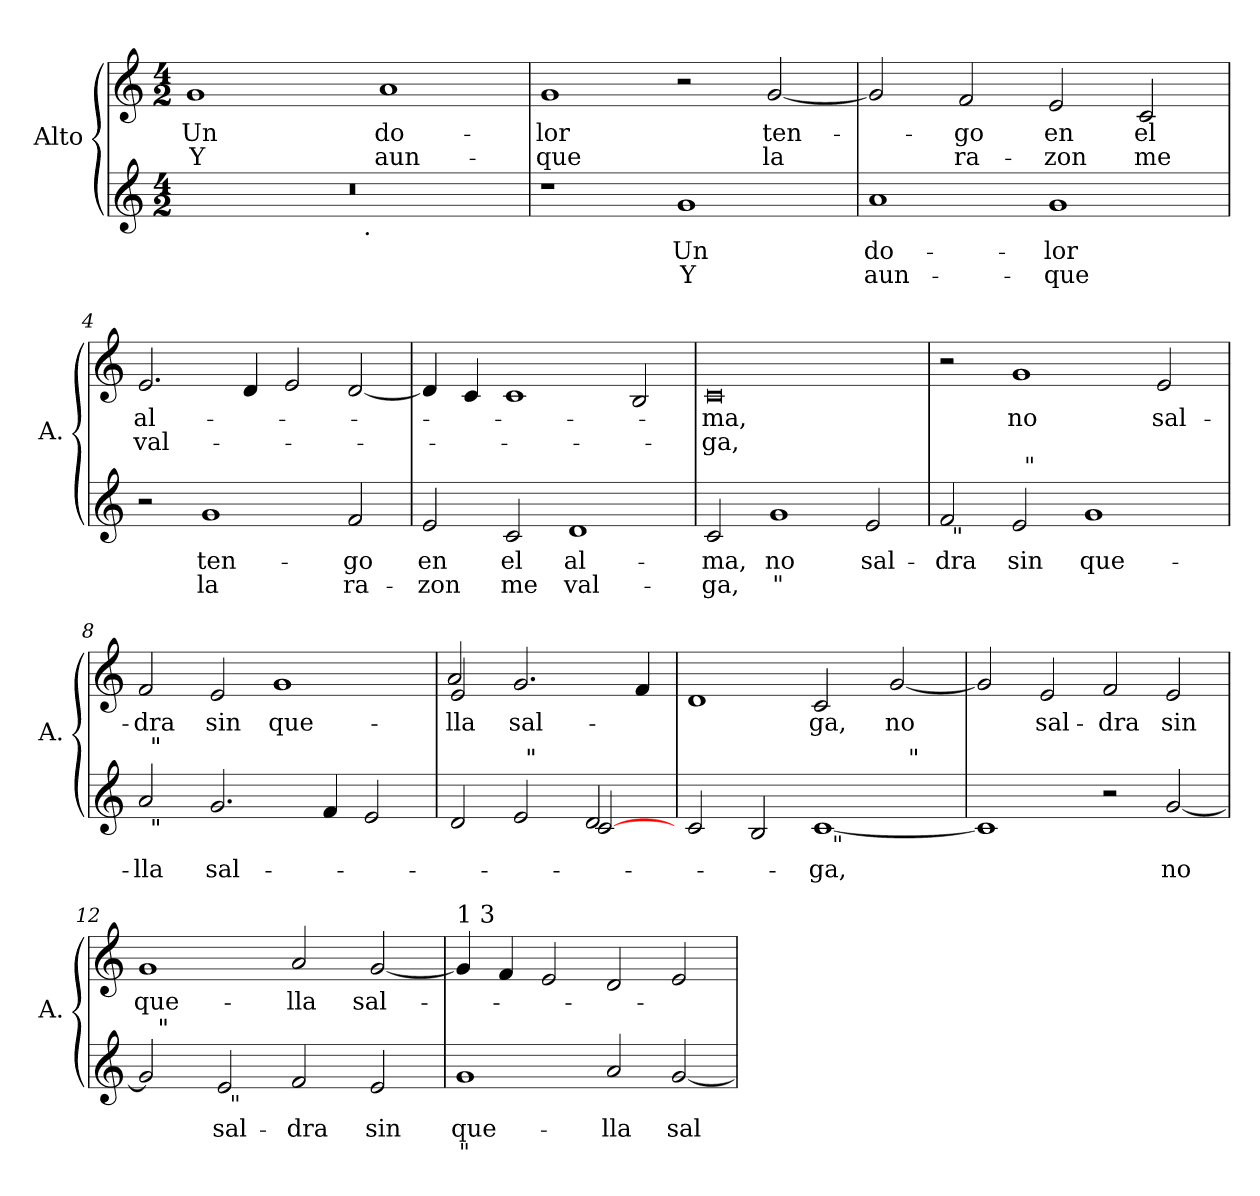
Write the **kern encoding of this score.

**kern	**text	**text	**kern	**text	**text
*part2	*part2	*part2	*part1	*part1	*part1
*staff2	*staff2	*staff2	*staff1	*staff1	*staff1
*I"Alto	*	*	*I"Alto	*	*
*I'A.	*	*	*I'A.	*	*
*clefG2	*	*	*clefG2	*	*
*k[]	*	*	*k[]	*	*
*C:	*	*	*C:	*	*
*M4/2	*	*	*M4/2	*	*
=1	=1	=1	=1	=1	=1
!	!	!	!	!LO:LY:b	!LO:LY:b
*^	*	*	*	*	*
0r	2ryy	.	.	1g	Un	Y
.	4...ryy	.	.	.	.	.
!	!LO:TX:b:t=.	!	!	!	!	!
.	1ryy	.	.	.	.	.
!	!	!	!	!	!LO:LY:b	!LO:LY:b
.	.	.	.	1a	do-	aun-
.	32ryy	.	.	.	.	.
=2	=2	=2	=2	=2	=2	=2
!	!	!	!	!	!LO:LY:b	!LO:LY:b
*v	*v	*	*	*	*	*
1r	.	.	1g	-lor	-que
!	!LO:LY:b	!LO:LY:b	!	!	!
1g	Un	Y	2r	.	.
!	!	!	!	!LO:LY:b	!LO:LY:b
.	.	.	[<2g/	ten-	la
=3	=3	=3	=3	=3	=3
!	!LO:LY:b	!LO:LY:b	!	!	!
1a	do-	aun-	2g/]	.	.
!	!	!	!	!LO:LY:b	!LO:LY:b
.	.	.	2f/	-go	ra-
!	!LO:LY:b	!LO:LY:b	!	!LO:LY:b	!LO:LY:b
1g	-lor	-que	2e/	en	-zon
!	!	!	!	!LO:LY:b	!LO:LY:b
.	.	.	2c/	el	me
=4	=4	=4	=4	=4	=4
!	!	!	!	!LO:LY:b	!LO:LY:b
2r	.	.	2.e/	al-	val-
!	!LO:LY:b	!LO:LY:b	!	!	!
1g	ten-	la	.	.	.
.	.	.	4d/	.	.
.	.	.	2e/	.	.
!	!LO:LY:b	!LO:LY:b	!	!	!
2f/	-go	ra-	[<2d/	.	.
=5	=5	=5	=5	=5	=5
!	!LO:LY:b	!LO:LY:b	!	!	!
2e/	en	-zon	4d/]	.	.
.	.	.	4c/	.	.
!	!LO:LY:b	!LO:LY:b	!	!	!
2c/	el	me	1c	.	.
!	!LO:LY:b	!LO:LY:b	!	!	!
1d	al-	val-	.	.	.
.	.	.	2B/	.	.
=6	=6	=6	=6	=6	=6
!	!LO:LY:b	!LO:LY:b	!	!LO:LY:b	!LO:LY:b
2c/	-ma,	-ga,	0c	-ma,	-ga,
!	!LO:LY:b	!LO:LY:b	!	!	!
1g	no	"	.	.	.
!	!LO:LY:b	!	!	!	!
2e/	sal-	.	.	.	.
!!LO:LB:g=z
=7	=7	=7	=7	=7	=7
!	!LO:LY:b	!	!	!	!
*^	*	*	*	*	*
*	*^	*	*	*	*	*
2f/	32ryy	2ryy	-dra	.	2r	.	.
!	!LO:TX:b:t="	!	!	!	!	!	!
.	1ryy	.	.	.	.	.	.
!	!	!	!LO:LY:b	!	!	!LO:LY:b	!
2e/	.	32ryy	sin	.	1g	no	.
!	!	!LO:TX:a:t="	!	!	!	!	!
.	.	1ryy	.	.	.	.	.
!	!	!	!LO:LY:b	!	!	!	!
1g	.	.	que-	.	.	.	.
.	2ryy	.	.	.	.	.	.
!	!	!	!	!	!	!LO:LY:b	!
.	.	.	.	.	2e/	sal-	.
.	4...ryy	4...ryy	.	.	.	.	.
=8	=8	=8	=8	=8	=8	=8	=8
!	!	!	!LO:LY:b	!	!	!LO:LY:b	!
*	*v	*v	*	*	*	*	*
2a/	32ryy	-lla	.	2f/	-dra	.
!	!LO:TX:b:t="	!	!	!	!	!
!	!LO:TX:a:t="	!	!	!	!	!
.	1ryy	.	.	.	.	.
!	!	!LO:LY:b	!	!	!LO:LY:b	!
2.g/	.	sal-	.	2e/	sin	.
!	!	!	!	!	!LO:LY:b	!
.	.	.	.	1g	que-	.
.	2ryy	.	.	.	.	.
4f/	.	.	.	.	.	.
2e/	.	.	.	.	.	.
.	4...ryy	.	.	.	.	.
=9	=9	=9	=9	=9	=9	=9
*	*^	*	*	*^	*	*
!	!	!	!	!	!	!	!LO:LY:b	!
2d/	2ryy	1ryy	.	.	2e/	2a/	-lla	.
!	!	!	!	!	!	!	!LO:LY:b	!
32ryy	2e/	.	.	.	1ryy	2.g/	sal-	.
!LO:TX:a:t="	!	!	!	!	!	!	!	!
2ryy	.	.	.	.	.	.	.	.
.	2d/	[<2c/	.	.	.	.	.	.
4...ryy	.	.	.	.	.	.	.	.
.	.	.	.	.	.	4f/	.	.
*	*	*	*	*	*v	*v	*	*
=10	=10	=10	=10	=10	=10	=10	=10
2c/	1ryy	1ryy	.	.	1d	.	.
2B/	.	.	.	.	.	.	.
!	!	!	!LO:LY:b	!	!	!LO:LY:b	!
[<1c	16ryy	2ryy	-ga,	.	2c/	-ga,	.
!	!LO:TX:b:t="	!	!	!	!	!	!
.	2...ryy	.	.	.	.	.	.
!	!	!	!	!	!	!LO:LY:b	!
.	.	16ryy	.	.	[<2g/	no	.
!	!	!LO:TX:a:t="	!	!	!	!	!
.	.	4..ryy	.	.	.	.	.
*v	*v	*v	*	*	*	*	*
=11	=11	=11	=11	=11	=11
1c]	.	.	2g/]	.	.
!	!	!	!	!LO:LY:b	!
.	.	.	2e/	sal-	.
!	!	!	!	!LO:LY:b	!
2r	.	.	2f/	-dra	.
!	!LO:LY:b	!	!	!LO:LY:b	!
[<2g/	no	.	2e/	sin	.
=12	=12	=12	=12	=12	=12
!	!	!	!	!LO:LY:b	!
*^	*	*	*	*	*
*	*^	*	*	*	*	*
2g/]	16ryy	2ryy	.	.	1g	que-	.
!	!LO:TX:a:t="	!	!	!	!	!	!
.	1ryy	.	.	.	.	.	.
!	!	!	!LO:LY:b	!	!	!	!
2e/	.	32ryy	sal-	.	.	.	.
!	!	!LO:TX:b:t="	!	!	!	!	!
.	.	1ryy	.	.	.	.	.
!	!	!	!LO:LY:b	!	!	!LO:LY:b	!
2f/	.	.	-dra	.	2a/	-lla	.
.	2...ryy	.	.	.	.	.	.
!	!	!	!LO:LY:b	!	!	!LO:LY:b	!
2e/	.	.	sin	.	[<2g/	sal-	.
.	.	4...ryy	.	.	.	.	.
!!LO:LB:g=z
=13	=13	=13	=13	=13	=13	=13	=13
!	!	!	!	!	!LO:TX:a:t=1 3	!	!
!	!	!	!LO:LY:b	!LO:LY:b	!	!	!
*v	*v	*v	*	*	*	*	*
1g	que-	"	4g/]	.	.
.	.	.	4f/	.	.
.	.	.	2e/	.	.
!	!LO:LY:b	!	!	!	!
2a/	-lla	.	2d/	.	.
!	!LO:LY:b	!	!	!	!
[<2g/	sal-	.	2e/	.	.
=	=	=	=	=	=
*-	*-	*-	*-	*-	*-
